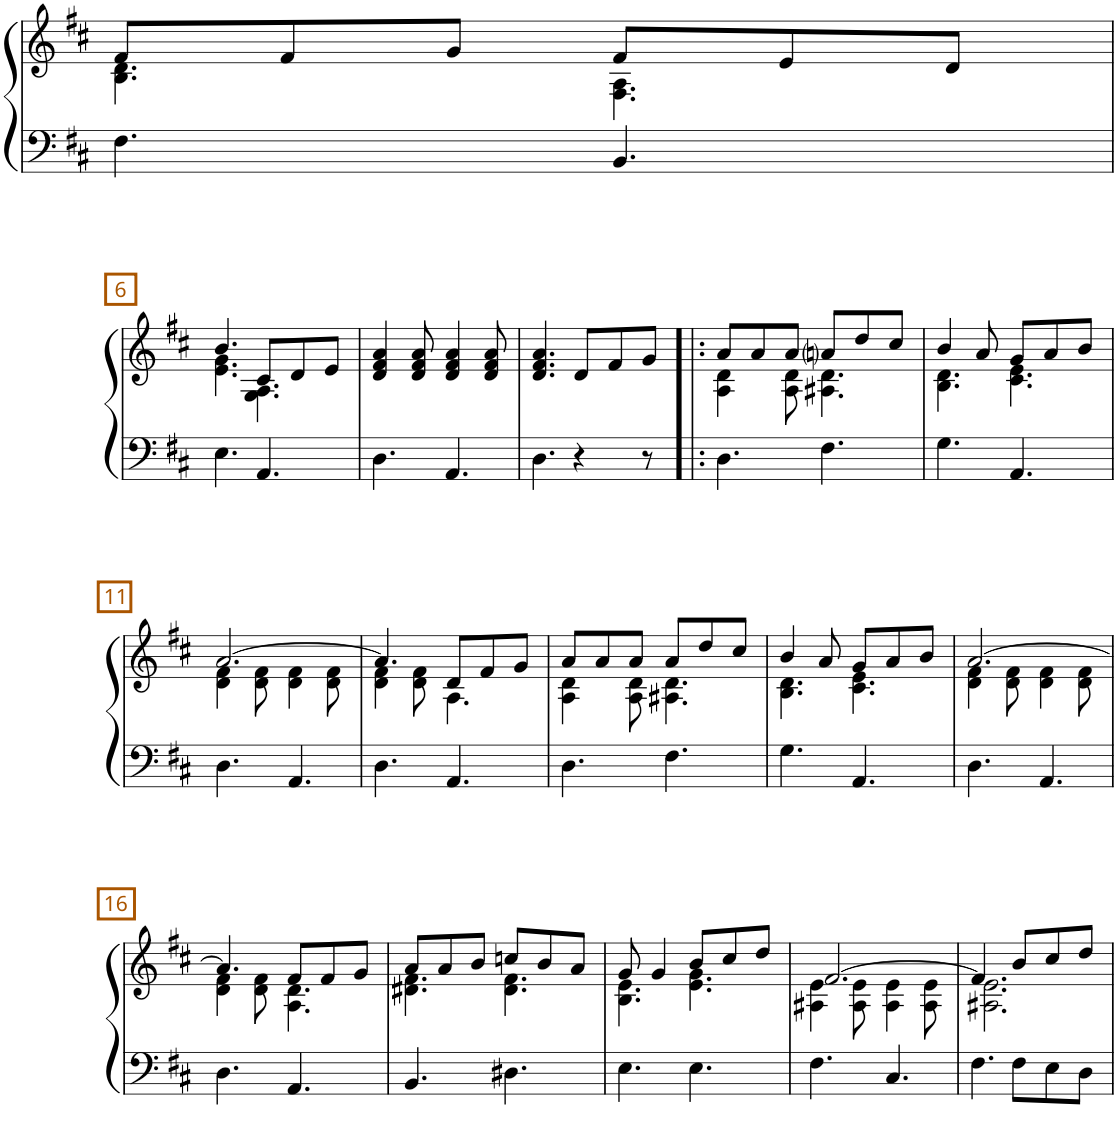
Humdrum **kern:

**kern	**kern
*part1	*part1
*staff2	*staff1
*I"Piano	*
*I'Pno	*
!!LO:PB:g=z
*clefF4	*clefG2
*k[f#c#]	*k[f#c#]
*M6/8	*M6/8
=6	=6
*	*^
4.F#\	8f#/L	4.B\ 4.d\
.	8f#/	.
.	8g/J	.
4.BB/	8f#/L	4.F#\ 4.A\
.	8e/	.
.	8d/J	.
!!LO:LB:g=z	!!
=7	=7	=7
!	!LO:TX:a:color=#AA5500:t=6	!
4.E\	4.b/	4.e\ 4.g\
4.AA/	8c#/L	4.G\ 4.A\
.	8d/	.
.	8e/J	.
*	*v	*v
=8	=8
4.D\	4d/ 4f#/ 4a/
.	8d/ 8f#/ 8a/
4.AA/	4d/ 4f#/ 4a/
.	8d/ 8f#/ 8a/
=9	=9
4.D\	4.d/ 4.f#/ 4.a/
4r	8d/L
.	8f#/
8r	8g/J
=10!|:	=10!|:
*	*^
4.D\	8a/L	4A\ 4d\
.	8a/	.
.	8a/J	8A\ 8d\
4.F#\	8ani/L	4.A#X\ 4.d\
.	8dd/	.
.	8cc#/J	.
=11	=11	=11
4.G\	4b/	4.B\ 4.d\
.	8a/	.
4.AA/	8g/L	4.c#\ 4.e\
.	8a/	.
.	8b/J	.
!!LO:LB:g=z	!!
=12	=12	=12
!	!LO:TX:a:color=#AA5500:t=11	!
4.D\	[2.a/	4d\ 4f#\
.	.	8d\ 8f#\
4.AA/	.	4d\ 4f#\
.	.	8d\ 8f#\
=13	=13	=13
4.D\	4.a/]	4d\ 4f#\
.	.	8d\ 8f#\
4.AA/	8d/L	4.A\
.	8f#/	.
.	8g/J	.
=14	=14	=14
4.D\	8a/L	4A\ 4d\
.	8a/	.
.	8a/J	8A\ 8d\
4.F#\	8a/L	4.A#X\ 4.d\
.	8dd/	.
.	8cc#/J	.
=15	=15	=15
4.G\	4b/	4.B\ 4.d\
.	8a/	.
4.AA/	8g/L	4.c#\ 4.e\
.	8a/	.
.	8b/J	.
=16	=16	=16
4.D\	[2.a/	4d\ 4f#\
.	.	8d\ 8f#\
4.AA/	.	4d\ 4f#\
.	.	8d\ 8f#\
!!LO:LB:g=z	!!
=17	=17	=17
!	!LO:TX:a:color=#AA5500:t=16	!
4.D\	4.a/]	4d\ 4f#\
.	.	8d\ 8f#\
4.AA/	8f#/L	4.A\ 4.d\
.	8f#/	.
.	8g/J	.
=18	=18	=18
4.BB/	8a/L	4.d#X\ 4.f#\
.	8a/	.
.	8b/J	.
4.D#X\	8ccn/L	4.d#\ 4.f#\
.	8b/	.
.	8a/J	.
=19	=19	=19
4.E\	8g/	4.B\ 4.e\
.	4g/	.
4.E\	8b/L	4.e\ 4.g\
.	8cc#/	.
.	8dd/J	.
=20	=20	=20
4.F#\	[2.f#/	4A#X\ 4e\
.	.	8A#\ 8e\
4.C#/	.	4A#\ 4e\
.	.	8A#\ 8e\
=21	=21	=21
4.F#\	4.f#/]	2.A#X\ 2.e\
8F#\L	8b/L	.
8E\	8cc#/	.
8D\J	8dd/J	.
*	*v	*v
=	=
*-	*-
